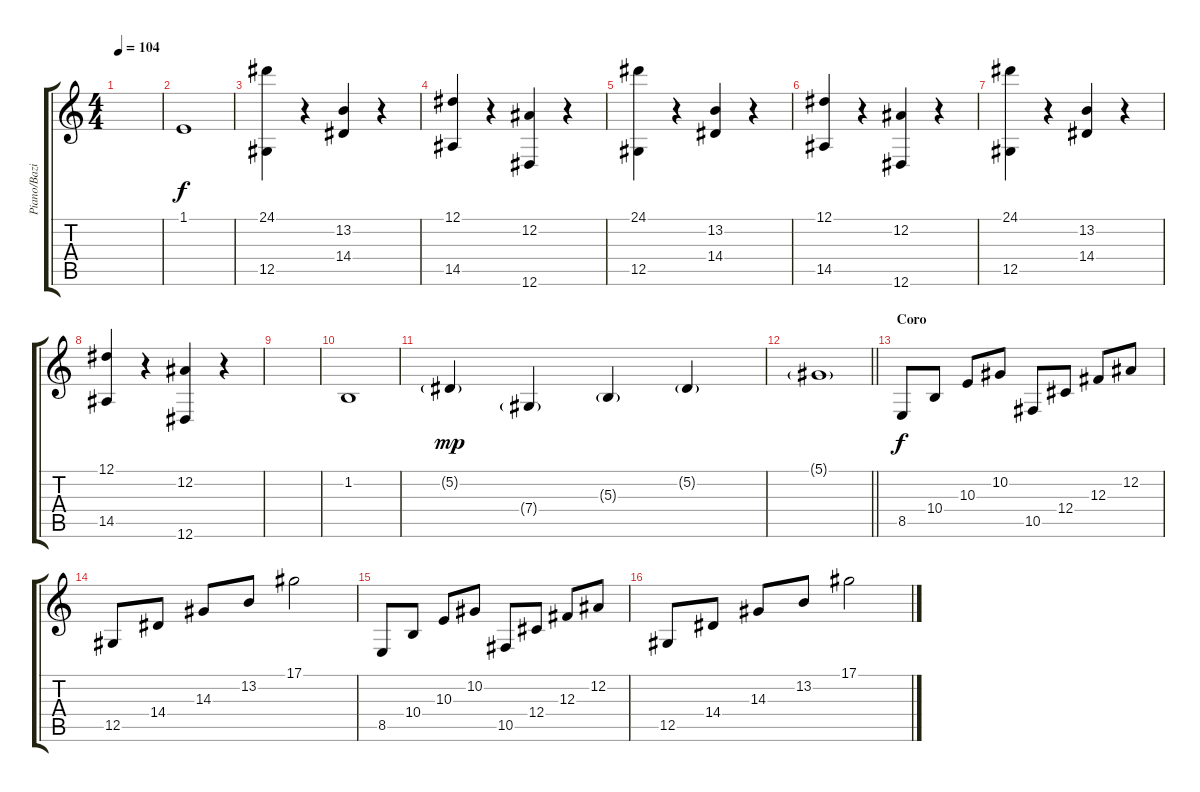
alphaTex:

\track ("Piano/Bazie (Guitarra)" "Piano/Bazi") {instrument acousticgrandpiano}
\staff {score tabs}
\tuning (Eb4 Bb3 Gb3 Db3 Ab2 Eb2) {hide}
\ts (4 4)
\tempo 104
\clef g2
\ks c
|
1.1.1 |
(24.1 12.5).4{balance 8 instrument musicbox} r.4 (13.2 14.4).4 r.4 |
(12.1 14.5).4 r.4 (12.2 12.6).4 r.4 |
(24.1 12.5).4{instrument musicbox} r.4 (13.2 14.4).4 r.4 |
(12.1 14.5).4 r.4 (12.2 12.6).4 r.4 |
(24.1 12.5).4{balance 8 instrument musicbox} r.4 (13.2 14.4).4 r.4 |
(12.1 14.5).4 r.4 (12.2 12.6).4 r.4 |
|
1.2.1 |
5.2{g}.4{dy mp} 7.4{g}.4 5.3{g}.4 5.2{g}.4 |
\barLineRight lightlight
5.1{g}.1 |
\section ("" "Coro")
8.5.8{dy f volume 9 instrument pizzicatostrings} 10.4.8 10.3.8 10.2.8 10.5.8 12.4.8 12.3.8 12.2.8 |
12.5.8 14.4.8 14.3.8 13.2.8 17.1.2 |
8.5.8{volume 9 instrument pizzicatostrings} 10.4.8 10.3.8 10.2.8 10.5.8 12.4.8 12.3.8 12.2.8 |
12.5.8 14.4.8 14.3.8 13.2.8 17.1.2
